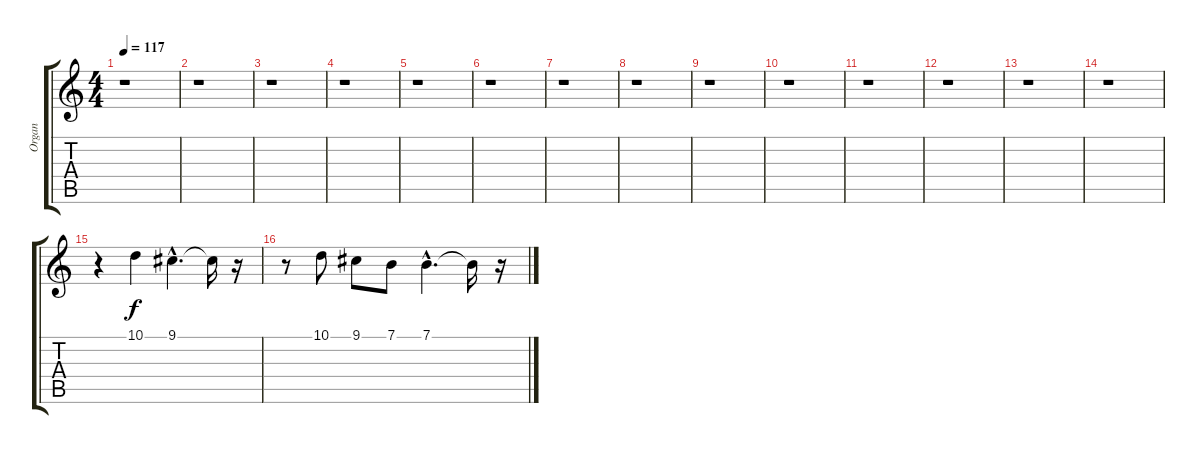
\track ("Organ" "Organ") {instrument drawbarorgan}
\staff {score tabs}
\tuning (E4 B3 G3 D3 A2 E2) {hide}
\ts (4 4)
\tempo 117
\clef g2
\ks c
r.1{dy f} |
r.1 |
r.1 |
r.1 |
r.1 |
r.1 |
r.1 |
r.1 |
r.1 |
r.1 |
r.1 |
r.1 |
r.1 |
r.1 |
r.4 10.1.4 9.1{hac}.4{d} 9.1{t}.16 r.16 |
r.8 10.1.8 9.1.8 7.1.8 7.1{hac}.4{d} 7.1{t}.16 r.16
